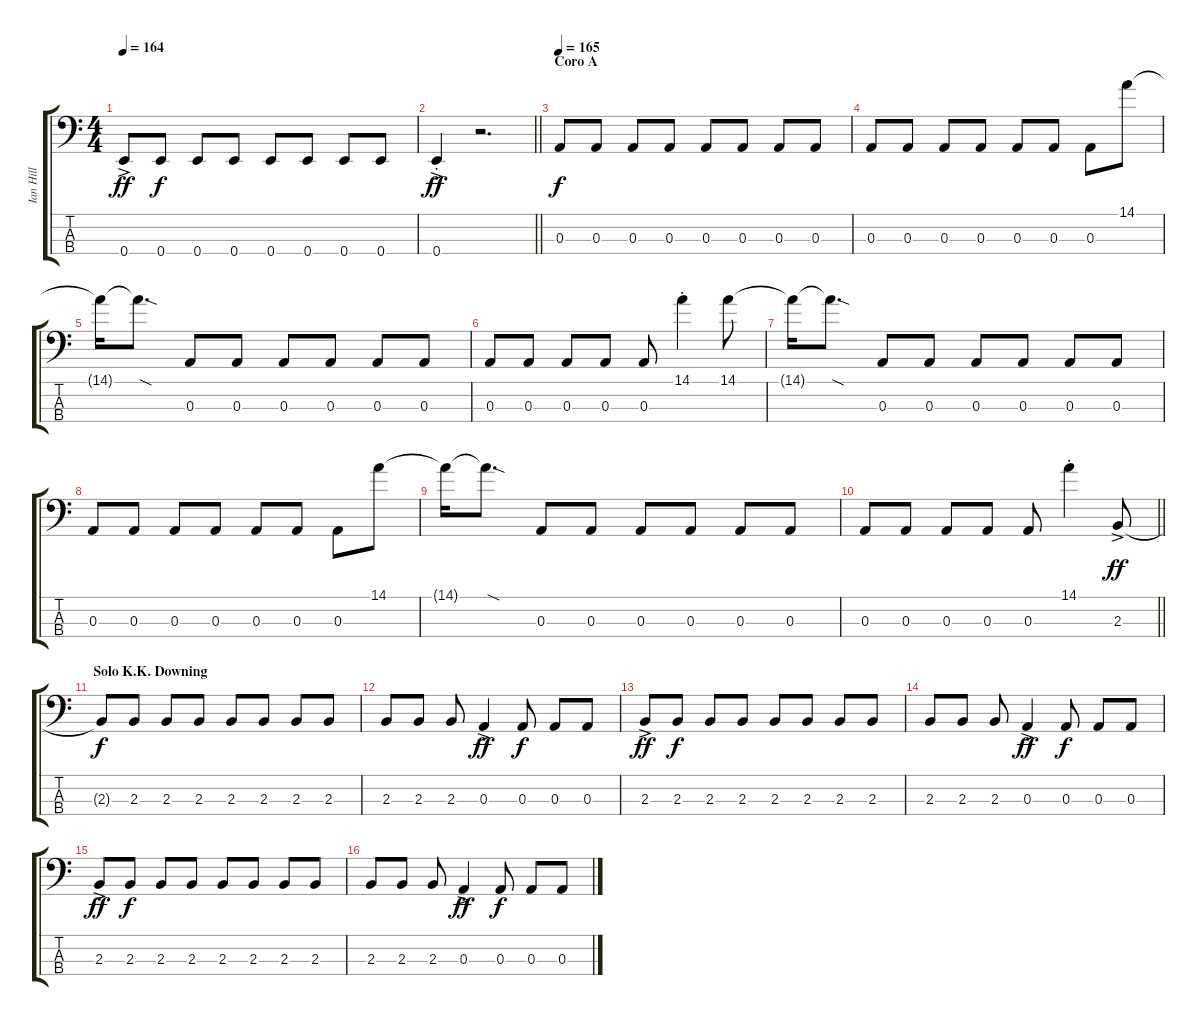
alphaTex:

\track ("Ian Hill" "Ian Hill") {instrument electricbassfinger}
\staff {score tabs}
\tuning (G2 D2 A1 E1) {hide}
\ts (4 4)
\tempo 164
\clef f4
\ks c
0.4{ac}.8{dy ff} 0.4.8{dy f} 0.4.8 0.4.8 0.4.8 0.4.8 0.4.8 0.4.8 |
\barLineRight lightlight
0.4{ac st}.4{dy ff} r.2{d} |
\section ("" "Coro A")
\tempo 165
0.3.8{dy f} 0.3.8 0.3.8 0.3.8 0.3.8 0.3.8 0.3.8 0.3.8 |
0.3.8 0.3.8 0.3.8 0.3.8 0.3.8 0.3.8 0.3.8 14.1.8 |
14.1{t}.16 14.1{sod t}.8{d} 0.3.8 0.3.8 0.3.8 0.3.8 0.3.8 0.3.8 |
0.3.8 0.3.8 0.3.8 0.3.8 0.3.8 14.1{st}.4 14.1.8 |
14.1{t}.16 14.1{sod t}.8{d} 0.3.8 0.3.8 0.3.8 0.3.8 0.3.8 0.3.8 |
0.3.8 0.3.8 0.3.8 0.3.8 0.3.8 0.3.8 0.3.8 14.1.8 |
14.1{t}.16 14.1{sod t}.8{d} 0.3.8 0.3.8 0.3.8 0.3.8 0.3.8 0.3.8 |
\barLineRight lightlight
0.3.8 0.3.8 0.3.8 0.3.8 0.3.8 14.1{st}.4 2.3{ac}.8{dy ff} |
\section ("" "Solo K.K. Downing")
2.3{t}.8{dy f} 2.3.8 2.3.8 2.3.8 2.3.8 2.3.8 2.3.8 2.3.8 |
2.3.8 2.3.8 2.3.8 0.3{ac}.4{dy ff} 0.3.8{dy f} 0.3.8 0.3.8 |
2.3{ac}.8{dy ff} 2.3.8{dy f} 2.3.8 2.3.8 2.3.8 2.3.8 2.3.8 2.3.8 |
2.3.8 2.3.8 2.3.8 0.3{ac}.4{dy ff} 0.3.8{dy f} 0.3.8 0.3.8 |
2.3{ac}.8{dy ff} 2.3.8{dy f} 2.3.8 2.3.8 2.3.8 2.3.8 2.3.8 2.3.8 |
2.3.8 2.3.8 2.3.8 0.3{ac}.4{dy ff} 0.3.8{dy f} 0.3.8 0.3.8
